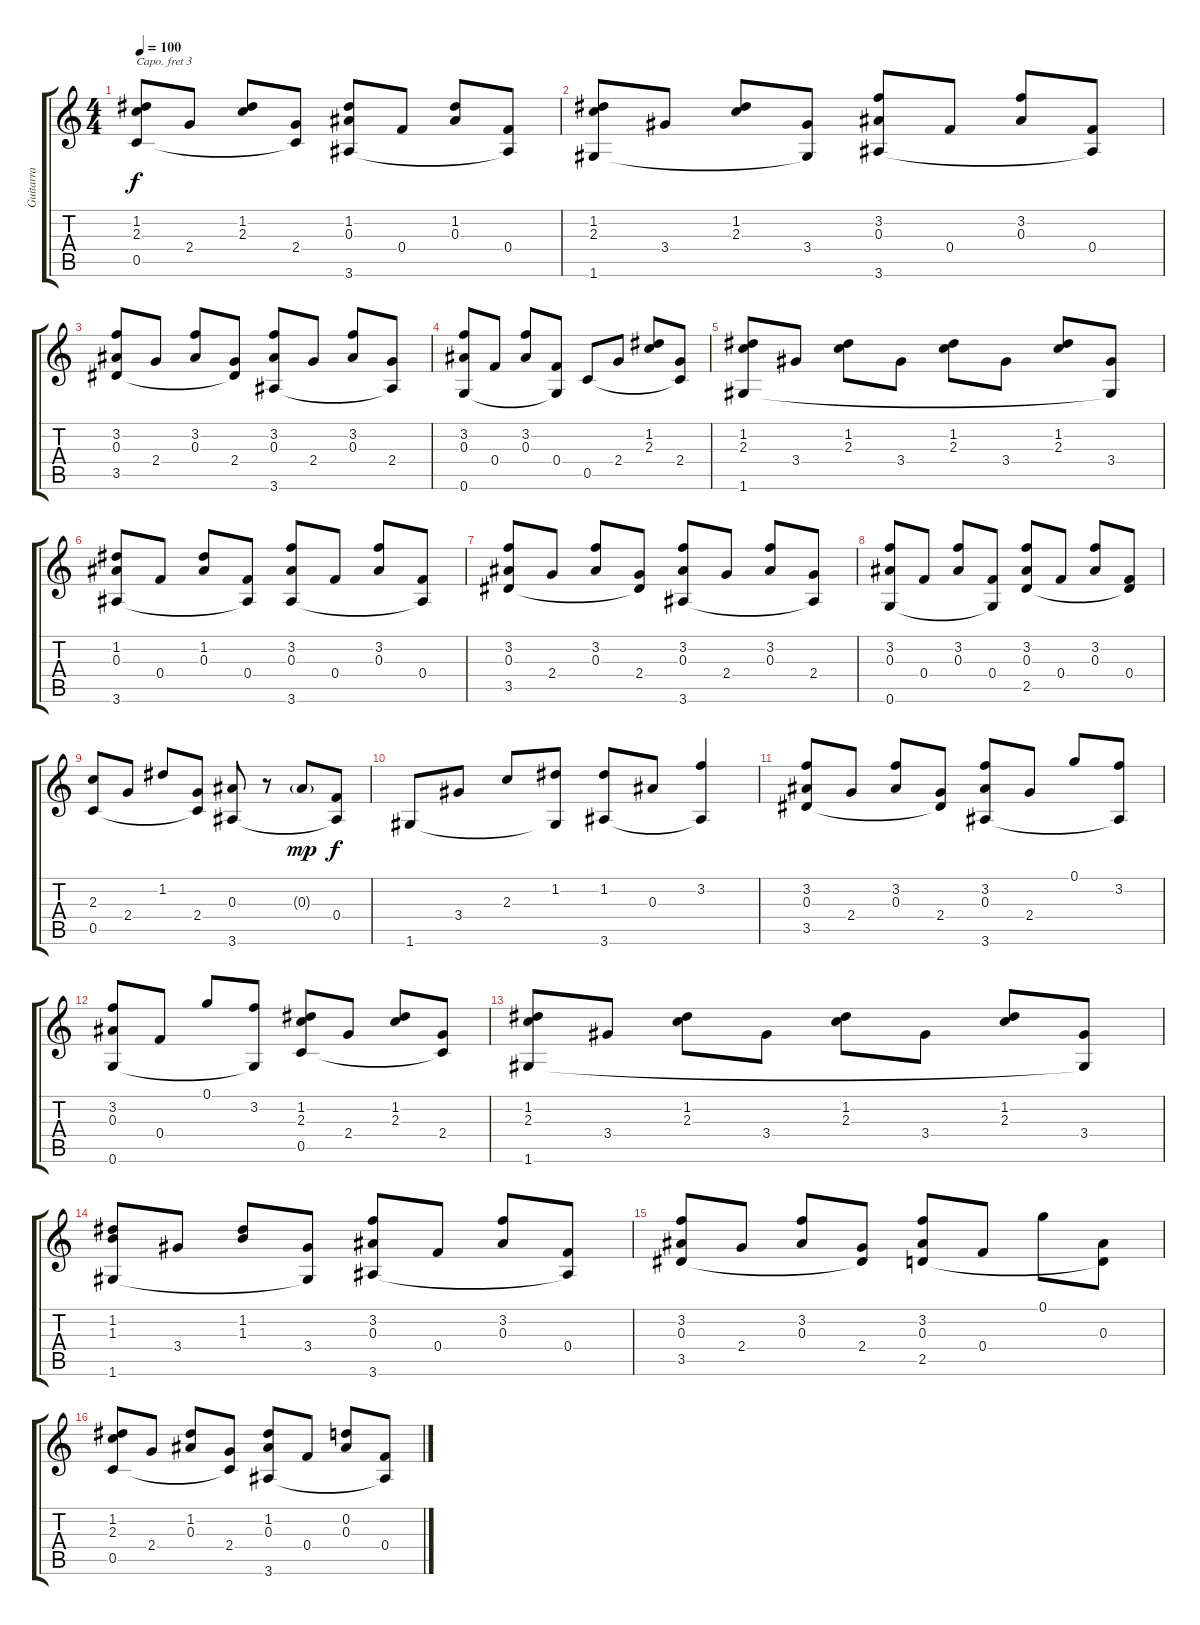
\track ("Guitarra" "Guitarra") {instrument acousticguitarnylon}
\staff {score tabs}
\capo 3
\tuning (E4 B3 G3 D3 A2 E2) {hide}
\ts (4 4)
\tempo 100
\clef g2
\ks c
(1.2 2.3 0.5).8{dy f} 2.4.8 (1.2 2.3).8 (2.4 0.5{t}).8 (1.2 0.3 3.6).8 0.4.8 (1.2 0.3).8 (0.4 3.6{t}).8 |
(1.2 2.3 1.6).8 3.4.8 (1.2 2.3).8 (3.4 1.6{t}).8 (3.2 0.3 3.6).8 0.4.8 (3.2 0.3).8 (0.4 3.6{t}).8 |
(3.2 0.3 3.5).8 2.4.8 (3.2 0.3).8 (2.4 3.5{t}).8 (3.2 0.3 3.6).8 2.4.8 (3.2 0.3).8 (2.4 3.6{t}).8 |
(3.2 0.3 0.6).8 0.4.8 (3.2 0.3).8 (0.4 0.6{t}).8 0.5.8 2.4.8 (1.2 2.3).8 (2.4 0.5{t}).8 |
(1.2 2.3 1.6).8 3.4.8 (1.2 2.3).8 3.4.8 (1.2 2.3).8 3.4.8 (1.2 2.3).8 (3.4 1.6{t}).8 |
(1.2 0.3 3.6).8 0.4.8 (1.2 0.3).8 (0.4 3.6{t}).8 (3.2 0.3 3.6).8 0.4.8 (3.2 0.3).8 (0.4 3.6{t}).8 |
(3.2 0.3 3.5).8 2.4.8 (3.2 0.3).8 (2.4 3.5{t}).8 (3.2 0.3 3.6).8 2.4.8 (3.2 0.3).8 (2.4 3.6{t}).8 |
(3.2 0.3 0.6).8 0.4.8 (3.2 0.3).8 (0.4 0.6{t}).8 (3.2 0.3 2.5).8 0.4.8 (3.2 0.3).8 (0.4 2.5{t}).8 |
(2.3 0.5).8 2.4.8 1.2.8 (2.4 0.5{t}).8 (0.3 3.6).8 r.8 0.3{g}.8{dy mp} (0.4 3.6{t}).8{dy f} |
1.6.8 3.4.8 2.3.8 (1.2 1.6{t}).8 (1.2 3.6).8 0.3.8 (3.2 3.6{t}).4 |
(3.2 0.3 3.5).8 2.4.8 (3.2 0.3).8 (2.4 3.5{t}).8 (3.2 0.3 3.6).8 2.4.8 0.1.8 (3.2 3.6{t}).8 |
(3.2 0.3 0.6).8 0.4.8 0.1.8 (3.2 0.6{t}).8 (1.2 2.3 0.5).8 2.4.8 (1.2 2.3).8 (2.4 0.5{t}).8 |
(1.2 2.3 1.6).8 3.4.8 (1.2 2.3).8 3.4.8 (1.2 2.3).8 3.4.8 (1.2 2.3).8 (3.4 1.6{t}).8 |
(1.2 1.3 1.6).8 3.4.8 (1.2 1.3).8 (3.4 1.6{t}).8 (3.2 0.3 3.6).8 0.4.8 (3.2 0.3).8 (0.4 3.6{t}).8 |
(3.2 0.3 3.5).8 2.4.8 (3.2 0.3).8 (2.4 3.5{t}).8 (3.2 0.3 2.5).8 0.4.8 0.1.8 (0.3 2.5{t}).8 |
(1.2 2.3 0.5).8 2.4.8 (1.2 0.3).8 (2.4 0.5{t}).8 (1.2 0.3 3.6).8 0.4.8 (0.2 0.3).8 (0.4 3.6{t}).8
